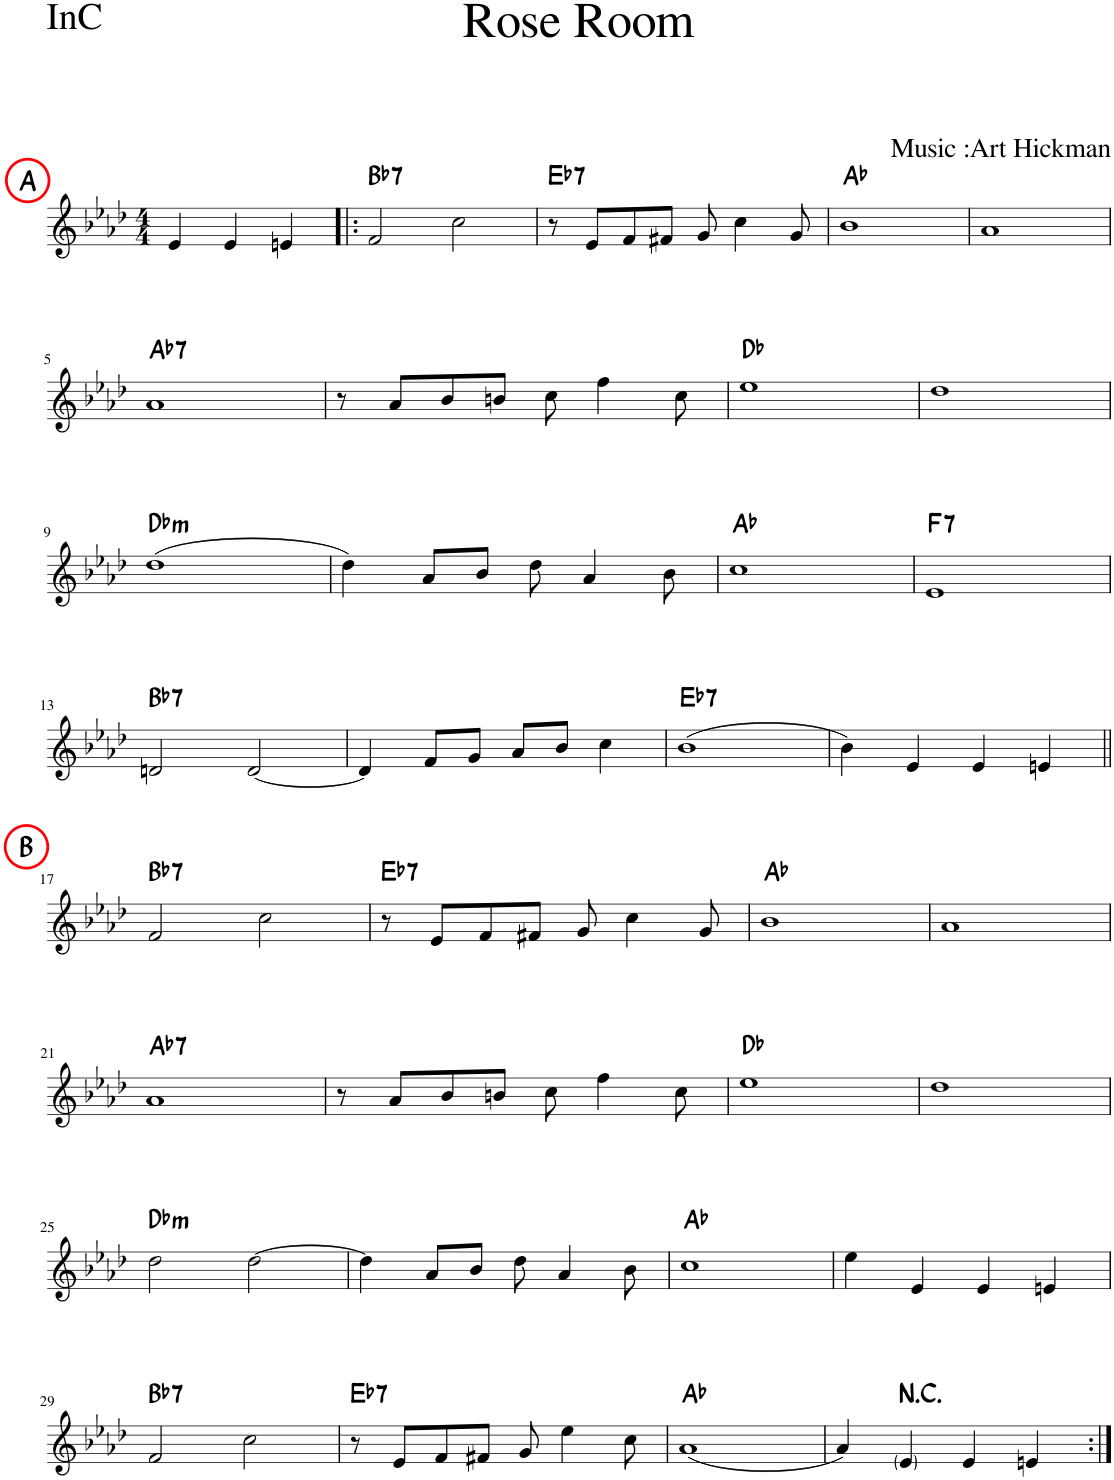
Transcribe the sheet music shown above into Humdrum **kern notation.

**kern	**harte
*part1	*part1
*staff1	*
*I"Piano	*
*I'Pno.	*
*clefG2	*
*k[b-e-a-d-]	*
*M4/4	*
=	=
!LO:TX:a:B:t=A	!
4e-/	.
4e-/	.
4en/	.
=1!|:	=1!|:
!	!LO:H:kt=7
2f/	Bb:7
2cc\	.
=2	=2
!	!LO:H:kt=7
8r	Eb:7
8e-/L	.
8f/	.
8f#X/J	.
8g/	.
4cc\	.
8g/	.
=3	=3
1b-	Ab:maj
=4	=4
1a-	.
!!LO:LB:g=z
=5	=5
!	!LO:H:kt=7
1a-	Ab:7
=6	=6
8r	.
8a-/L	.
8b-/	.
8bn/J	.
8cc\	.
4ff\	.
8cc\	.
=7	=7
1ee-	Db:maj
=8	=8
1dd-	.
!!LO:LB:g=z
=9	=9
!	!LO:H:kt=m
(1dd-	Db:min
=10	=10
4dd-\)	.
8a-/L	.
8b-/J	.
8dd-\	.
4a-/	.
8b-\	.
=11	=11
1cc	Ab:maj
=12	=12
!	!LO:H:kt=7
1e-	F:7
!!LO:LB:g=z
=13	=13
!	!LO:H:kt=7
2dn/	Bb:7
[2d/	.
=14	=14
4d/]	.
8f/L	.
8g/J	.
8a-/L	.
8b-/J	.
4cc\	.
=15	=15
!	!LO:H:kt=7
(1b-	Eb:7
=16	=16
4b-\)	.
4e-/	.
4e-/	.
4en/	.
!!LO:LB:g=z
=17||	=17||
!LO:TX:a:B:t=B	!LO:H:kt=7
2f/	Bb:7
2cc\	.
=18	=18
!	!LO:H:kt=7
8r	Eb:7
8e-/L	.
8f/	.
8f#X/J	.
8g/	.
4cc\	.
8g/	.
=19	=19
1b-	Ab:maj
=20	=20
1a-	.
!!LO:LB:g=z
=21	=21
!	!LO:H:kt=7
1a-	Ab:7
=22	=22
8r	.
8a-/L	.
8b-/	.
8bn/J	.
8cc\	.
4ff\	.
8cc\	.
=23	=23
1ee-	Db:maj
=24	=24
1dd-	.
!!LO:LB:g=z
=25	=25
!	!LO:H:kt=m
2dd-\	Db:min
[2dd-\	.
=26	=26
4dd-\]	.
8a-/L	.
8b-/J	.
8dd-\	.
4a-/	.
8b-\	.
=27	=27
1cc	Ab:maj
=28	=28
4ee-\	.
4e-/	.
4e-/	.
4en/	.
!!LO:LB:g=z
=29	=29
!	!LO:H:kt=7
2f/	Bb:7
2cc\	.
=30	=30
!	!LO:H:kt=7
8r	Eb:7
8e-/L	.
8f/	.
8f#X/J	.
8g/	.
4ee-\	.
8cc\	.
=31	=31
(1a-	Ab:maj
=32	=32
4a-/)	.
!	!LO:H:kt=N.C.
4e-/	N
4e-/	.
4en/	.
=:|!	=:|!
*-	*-
